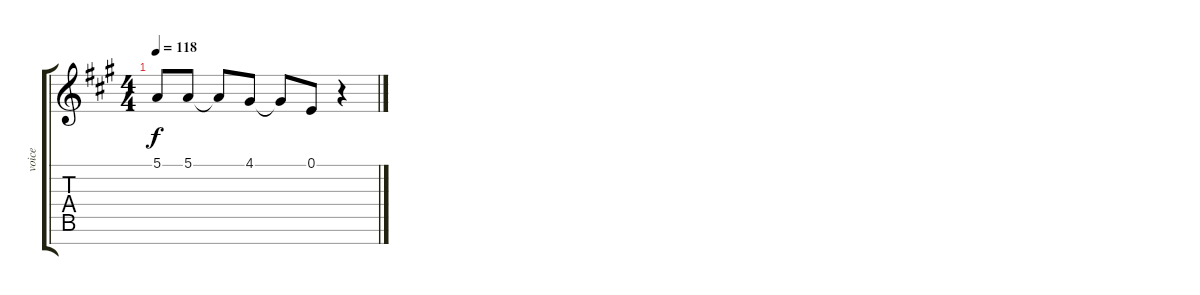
\track ("voice" "voice") {instrument violin}
\staff {score tabs}
\tuning (E4 B3 G3 D3 A2 E2 B1) {hide}
\ts (4 4)
\tempo 118
\clef g2
\ks f#minor
5.1.8{dy f} 5.1.8 5.1{t}.8 4.1.8 4.1{t}.8 0.1.8 r.4
